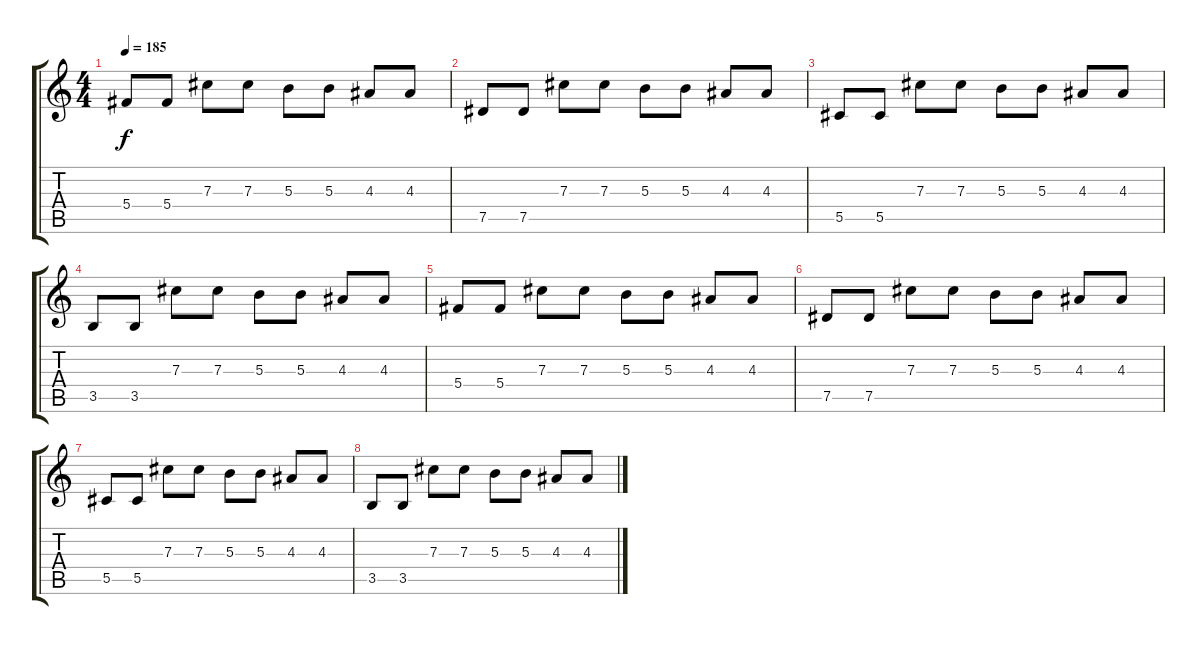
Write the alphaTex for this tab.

\track "" {instrument distortionguitar}
\staff {score tabs}
\tuning (Eb4 Bb3 Gb3 Db3 Ab2 Eb2) {hide}
\ts (4 4)
\tempo 185
\clef g2
\ks c
5.4.8{dy f} 5.4.8 7.3.8 7.3.8 5.3.8 5.3.8 4.3.8 4.3.8 |
7.5.8 7.5.8 7.3.8 7.3.8 5.3.8 5.3.8 4.3.8 4.3.8 |
5.5.8 5.5.8 7.3.8 7.3.8 5.3.8 5.3.8 4.3.8 4.3.8 |
3.5.8 3.5.8 7.3.8 7.3.8 5.3.8 5.3.8 4.3.8 4.3.8 |
5.4.8 5.4.8 7.3.8 7.3.8 5.3.8 5.3.8 4.3.8 4.3.8 |
7.5.8 7.5.8 7.3.8 7.3.8 5.3.8 5.3.8 4.3.8 4.3.8 |
5.5.8 5.5.8 7.3.8 7.3.8 5.3.8 5.3.8 4.3.8 4.3.8 |
3.5.8 3.5.8 7.3.8 7.3.8 5.3.8 5.3.8 4.3.8 4.3.8
